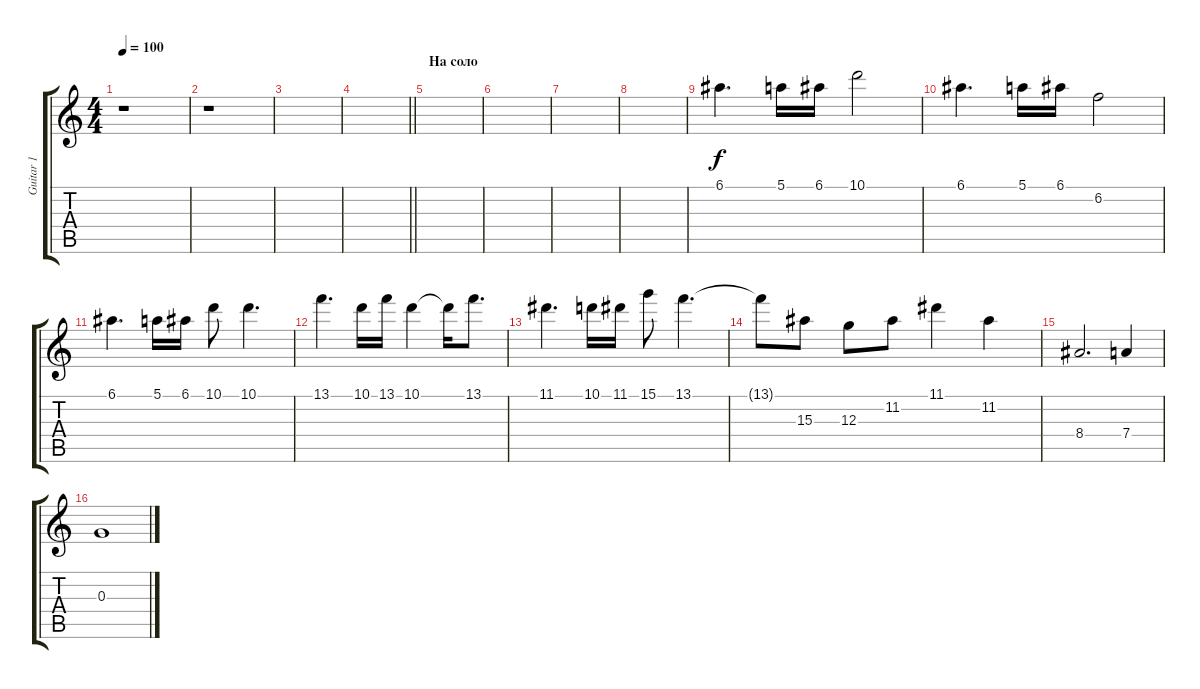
\track ("Guitar 1" "Guitar 1") {instrument electricguitarclean}
\staff {score tabs}
\tuning (E4 B3 G3 D3 A2 E2) {hide}
\ts (4 4)
\tempo 100
\clef g2
\ks c
r.1{dy f} |
r.1 |
|
\barLineRight lightlight
|
\section ("" "На соло")
|
|
|
|
6.1.4{d volume 14 instrument distortionguitar} 5.1.16 6.1.16 10.1.2 |
6.1.4{d} 5.1.16 6.1.16 6.2.2 |
6.1.4{d} 5.1.16 6.1.16 10.1.8 10.1.4{d} |
13.1.4{d} 10.1.16 13.1.16 10.1.4 10.1{t}.16 13.1.8{d} |
11.1.4{d} 10.1.16 11.1.16 15.1.8 13.1.4{d} |
13.1{t}.8 15.3.8 12.3.8 11.2.8 11.1.4 11.2.4 |
8.4.2{d} 7.4.4 |
0.3.1
